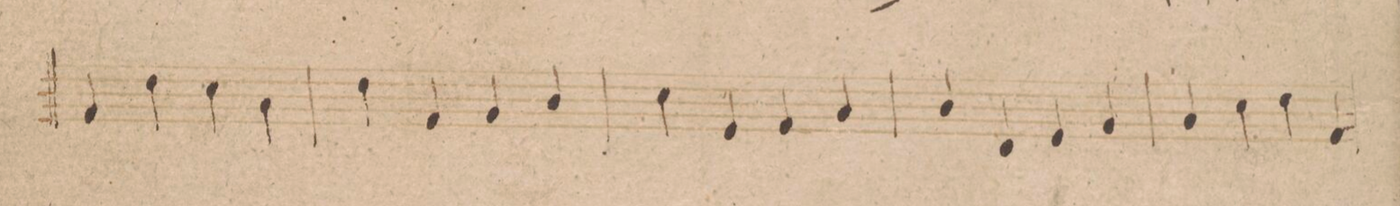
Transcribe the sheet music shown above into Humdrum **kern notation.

**kern	**dynam
*I"Trombono	*
*clefF4	*
*k[b-]	*
*met(c|)	*
*M2/2	*
4AA/	.
4F\	.
4E\	.
4C\	.
=56	=56
4F\	.
4AA/	.
4BB-/	.
4D/	.
=57	=57
4E\	.
4GG/	.
4AA/	.
4C/	.
=58	=58
4D/	.
4FF/	.
4GG/	.
4BB-/	.
=59	=59
4C/	.
4E\	.
4F\	.
4AA/	.
=60	=60
*-	*-
